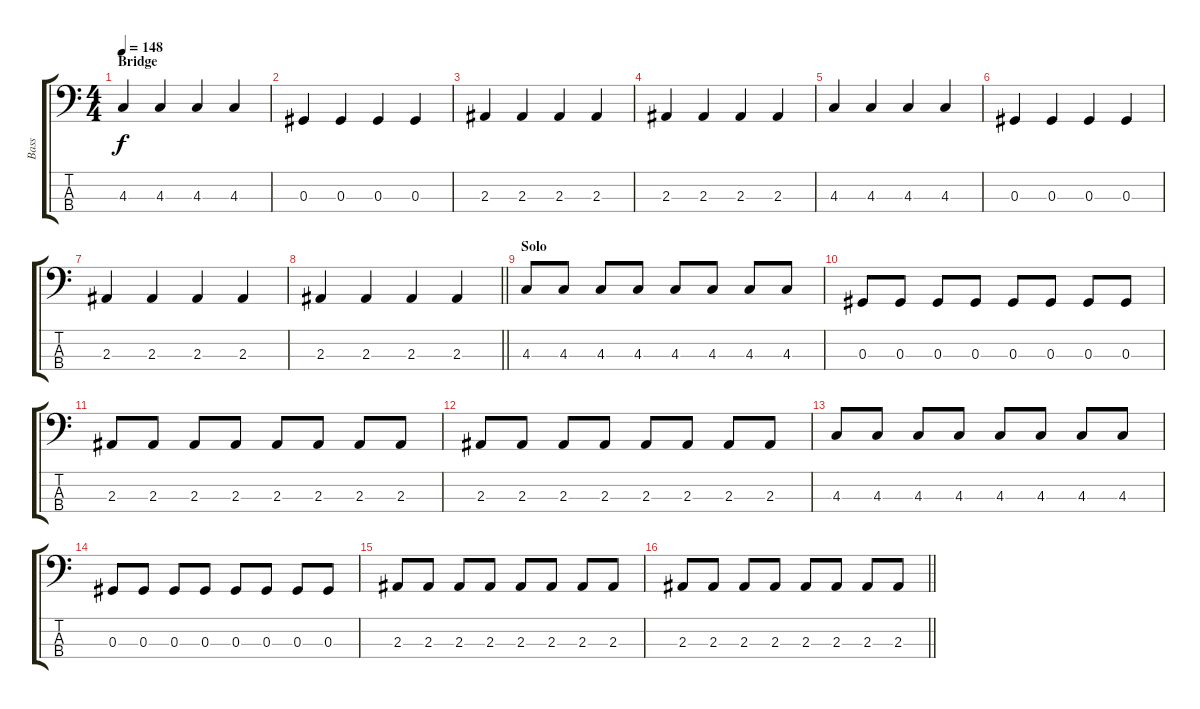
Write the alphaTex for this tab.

\track ("Bass" "Bass") {instrument slapbass2}
\staff {score tabs}
\tuning (Gb2 Db2 Ab1 Eb1) {hide}
\ts (4 4)
\section ("" "Bridge")
\tempo 148
\clef f4
\ks c
4.3.4{dy f} 4.3.4 4.3.4 4.3.4 |
0.3.4 0.3.4 0.3.4 0.3.4 |
2.3.4 2.3.4 2.3.4 2.3.4 |
2.3.4 2.3.4 2.3.4 2.3.4 |
4.3.4 4.3.4 4.3.4 4.3.4 |
0.3.4 0.3.4 0.3.4 0.3.4 |
2.3.4 2.3.4 2.3.4 2.3.4 |
\barLineRight lightlight
2.3.4 2.3.4 2.3.4 2.3.4 |
\section ("" "Solo")
4.3.8 4.3.8 4.3.8 4.3.8 4.3.8 4.3.8 4.3.8 4.3.8 |
0.3.8 0.3.8 0.3.8 0.3.8 0.3.8 0.3.8 0.3.8 0.3.8 |
2.3.8 2.3.8 2.3.8 2.3.8 2.3.8 2.3.8 2.3.8 2.3.8 |
2.3.8 2.3.8 2.3.8 2.3.8 2.3.8 2.3.8 2.3.8 2.3.8 |
4.3.8 4.3.8 4.3.8 4.3.8 4.3.8 4.3.8 4.3.8 4.3.8 |
0.3.8 0.3.8 0.3.8 0.3.8 0.3.8 0.3.8 0.3.8 0.3.8 |
2.3.8 2.3.8 2.3.8 2.3.8 2.3.8 2.3.8 2.3.8 2.3.8 |
\barLineRight lightlight
2.3.8 2.3.8 2.3.8 2.3.8 2.3.8 2.3.8 2.3.8 2.3.8
